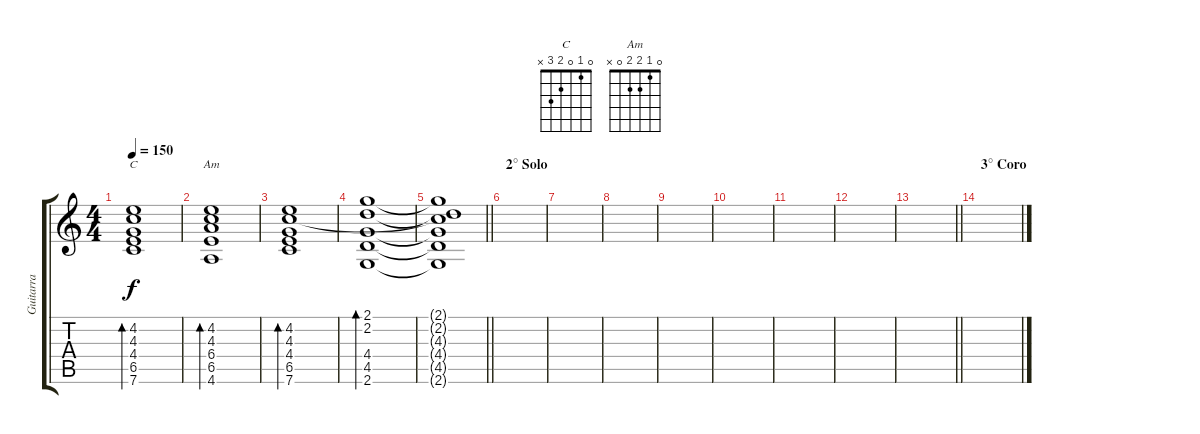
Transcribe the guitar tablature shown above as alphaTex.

\track ("Guitarra" "Guitarra") {instrument electricguitarjazz}
\staff {score tabs}
\tuning (F4 C4 Ab3 Eb3 Bb2 F2) {hide}
\chord ("C" 0 1 0 2 3 x)
\chord ("Am" 0 1 2 2 0 x)
\ts (4 4)
\tempo 150
\clef g2
\ks c
(4.2 4.3 4.4 6.5 7.6).1{bd 240 ch "C" dy f} |
(4.2 4.3 6.4 6.5 4.6).1{bd 240 ch "Am"} |
(4.2 4.3 4.4 6.5 7.6).1{bd 240} |
(2.1 2.2 4.4 4.5 2.6).1{bd 240} |
\barLineRight lightlight
(2.1{t} 2.2{t} 4.3{t} 4.4{t} 4.5{t} 2.6{t}).1 |
\section ("" "2° Solo ")
|
|
|
|
|
|
|
\barLineRight lightlight
|
\section ("" "3° Coro")
